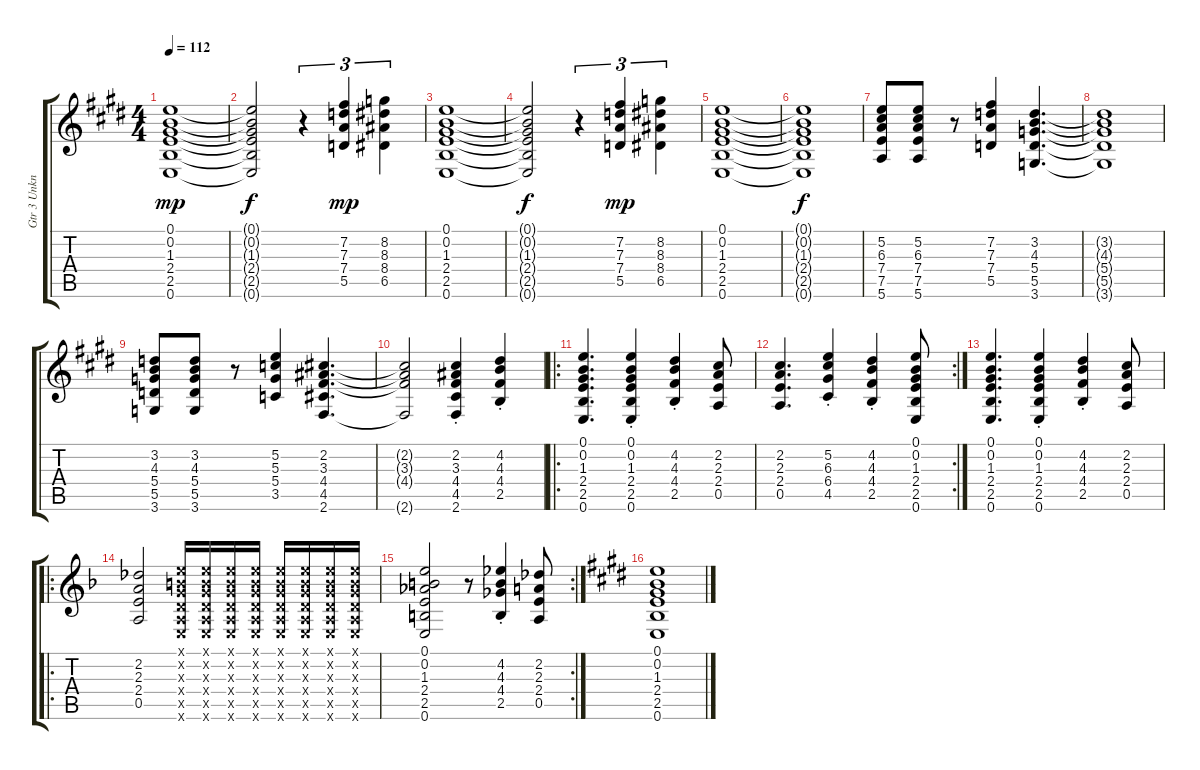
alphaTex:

\track ("Gtr 3 Unknown or overdubed" "Gtr 3 Unkn") {instrument acousticguitarsteel}
\staff {score tabs}
\tuning (E4 B3 G3 D3 A2 E2) {hide}
\ts (4 4)
\tempo 112
\clef g2
\ks e
(0.1 0.2 1.3 2.4 2.5 0.6).1{dy mp} |
(0.1{t} 0.2{t} 1.3{t} 2.4{t} 2.5{t} 0.6{t}).2{dy f} r.4{tu (3 2)} (7.2 7.3 7.4 5.5).4{tu (3 2) dy mp} (8.2 8.3 8.4 6.5).4{tu (3 2)} |
(0.1 0.2 1.3 2.4 2.5 0.6).1 |
(0.1{t} 0.2{t} 1.3{t} 2.4{t} 2.5{t} 0.6{t}).2{dy f} r.4{tu (3 2)} (7.2 7.3 7.4 5.5).4{tu (3 2) dy mp} (8.2 8.3 8.4 6.5).4{tu (3 2)} |
(0.1 0.2 1.3 2.4 2.5 0.6).1 |
(0.1{t} 0.2{t} 1.3{t} 2.4{t} 2.5{t} 0.6{t}).1{dy f} |
(5.2 6.3 7.4 7.5 5.6).8 (5.2 6.3 7.4 7.5 5.6).8 r.8 (7.2 7.3 7.4 5.5).4 (3.2 4.3 5.4 5.5 3.6).4{d} |
(3.2{t} 4.3{t} 5.4{t} 5.5{t} 3.6{t}).1 |
(3.2 4.3 5.4 5.5 3.6).8 (3.2 4.3 5.4 5.5 3.6).8 r.8 (5.2 5.3 5.4 3.5).4 (2.2 3.3 4.4 4.5 2.6).4{d} |
(2.2{t} 3.3{t} 4.4{t} 2.6{t}).2 (2.2{st} 3.3{st} 4.4{st} 4.5{st} 2.6{st}).4 (4.2{st} 4.3{st} 4.4{st} 2.5{st}).4 |
\ro
(0.1 0.2 1.3 2.4 2.5 0.6).4{d} (0.1{st} 0.2{st} 1.3{st} 2.4{st} 2.5{st} 0.6{st}).4 (4.2{st} 4.3{st} 4.4{st} 2.5{st}).4 (2.2 2.3 2.4 0.5).8 |
\rc 2
(2.2 2.3 2.4 0.5).4{d} (5.2{st} 6.3{st} 6.4{st} 4.5{st}).4 (4.2{st} 4.3{st} 4.4{st} 2.5{st}).4 (0.1 0.2 1.3 2.4 2.5 0.6).8 |
(0.1 0.2 1.3 2.4 2.5 0.6).4{d} (0.1{st} 0.2{st} 1.3{st} 2.4{st} 2.5{st} 0.6{st}).4 (4.2{st} 4.3{st} 4.4{st} 2.5{st}).4 (2.2 2.3 2.4 0.5).8 |
\ro
\ks f
(2.2 2.3 2.4 0.5).2 (0.1{x} 0.2{x} 0.3{x} 0.4{x} 0.5{x} 0.6{x}).16 (0.1{x} 0.2{x} 0.3{x} 0.4{x} 0.5{x} 0.6{x}).16 (0.1{x} 0.2{x} 0.3{x} 0.4{x} 0.5{x} 0.6{x}).16 (0.1{x} 0.2{x} 0.3{x} 0.4{x} 0.5{x} 0.6{x}).16 (0.1{x} 0.2{x} 0.3{x} 0.4{x} 0.5{x} 0.6{x}).16 (0.1{x} 0.2{x} 0.3{x} 0.4{x} 0.5{x} 0.6{x}).16 (0.1{x} 0.2{x} 0.3{x} 0.4{x} 0.5{x} 0.6{x}).16 (0.1{x} 0.2{x} 0.3{x} 0.4{x} 0.5{x} 0.6{x}).16 |
\rc 2
(0.1 0.2 1.3 2.4 2.5 0.6).2 r.8 (4.2{st} 4.3{st} 4.4{st} 2.5{st}).4 (2.2 2.3 2.4 0.5).8 |
\ks e
(0.1 0.2 1.3 2.4 2.5 0.6).1
